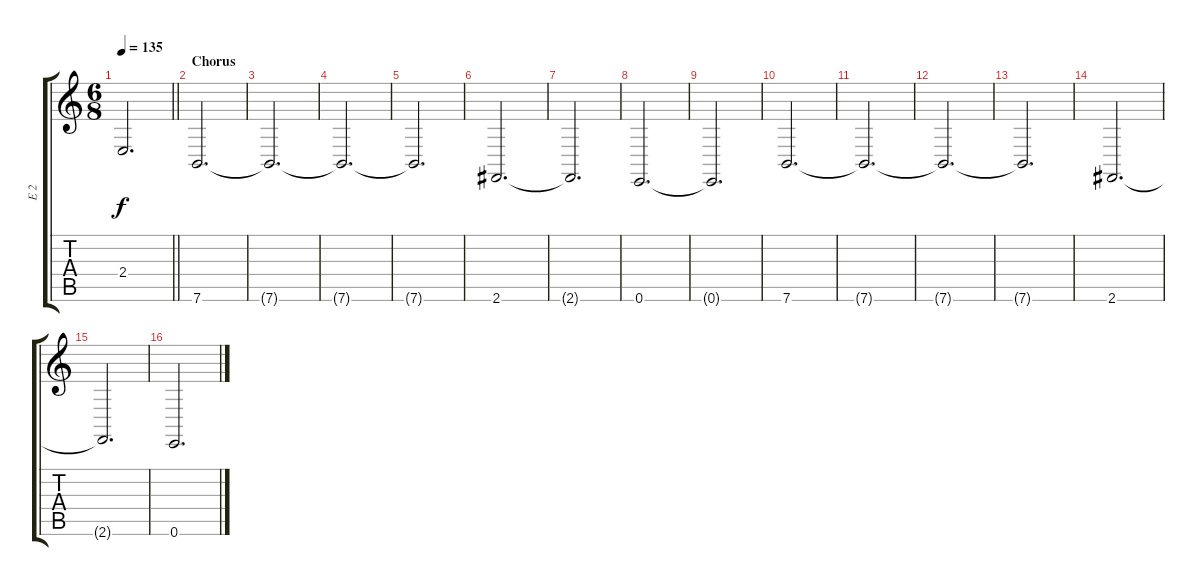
\track ("E 2" "E 2") {instrument synthstrings1}
\staff {score tabs}
\tuning (E4 B3 G3 D3 A2 E2) {hide}
\ts (6 8)
\tempo 135
\clef g2
\barLineRight lightlight
\ks c
2.4{t}.2{d dy f} |
\section ("" "Chorus")
7.6.2{d volume 14 instrument stringensemble1} |
7.6{t}.2{d} |
7.6{t}.2{d} |
7.6{t}.2{d} |
2.6.2{d} |
2.6{t}.2{d} |
0.6.2{d} |
0.6{t}.2{d} |
7.6.2{d} |
7.6{t}.2{d} |
7.6{t}.2{d} |
7.6{t}.2{d} |
2.6.2{d} |
2.6{t}.2{d} |
0.6.2{d}
